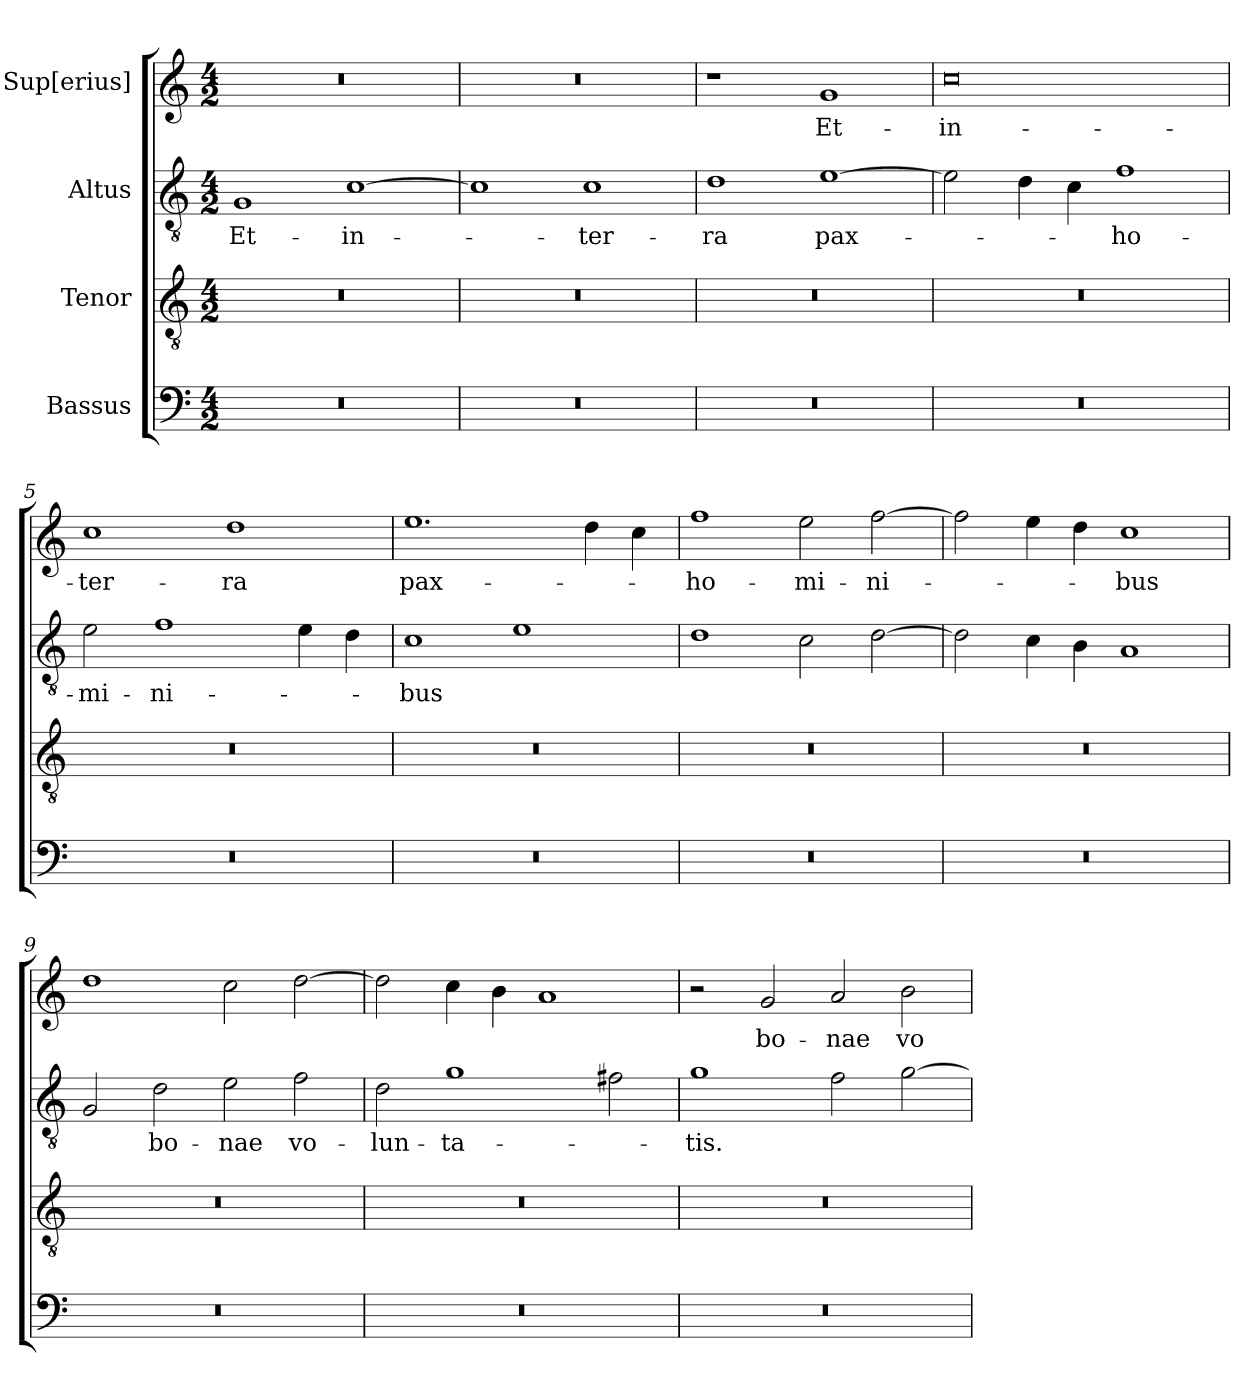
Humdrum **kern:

**kern	**kern	**kern	**text	**kern	**text
*part4	*part3	*part2	*part2	*part1	*part1
*staff4	*staff3	*staff2	*staff2	*staff1	*staff1
*I"Bassus	*I"Tenor	*I"Altus	*	*I"Sup[erius]	*
*clefF4	*clefGv2	*clefGv2	*	*clefG2	*
*k[]	*k[]	*k[]	*	*k[]	*
*M4/2	*M4/2	*M4/2	*	*M4/2	*
=1	=1	=1	=1	=1	=1
0r	0r	1G/	Et-	0r	.
.	.	[1c\	in-	.	.
=2	=2	=2	=2	=2	=2
0r	0r	1c\]	.	0r	.
.	.	1c\	ter-	.	.
=3	=3	=3	=3	=3	=3
0r	0r	1d\	-ra	1r	.
.	.	[1e\	pax-	1g/	Et-
=4	=4	=4	=4	=4	=4
0r	0r	2e\]	.	0cc\	in-
.	.	4d\	.	.	.
.	.	4c\	.	.	.
.	.	1f\	ho-	.	.
=5	=5	=5	=5	=5	=5
0r	0r	2e\	-mi-	1cc\	ter-
.	.	1f\	-ni-	.	.
.	.	.	.	1dd\	-ra
.	.	4e\	.	.	.
.	.	4d\	.	.	.
=6	=6	=6	=6	=6	=6
0r	0r	1c\	-bus	1.ee\	pax-
.	.	1e\	.	.	.
.	.	.	.	4dd\	.
.	.	.	.	4cc\	.
=7	=7	=7	=7	=7	=7
0r	0r	1d\	.	1ff\	ho-
.	.	2c\	.	2ee\	-mi-
.	.	[2d\	.	[2ff\	-ni-
=8	=8	=8	=8	=8	=8
0r	0r	2d\]	.	2ff\]	.
.	.	4c\	.	4ee\	.
.	.	4B\	.	4dd\	.
.	.	1A/	.	1cc\	-bus
=9	=9	=9	=9	=9	=9
0r	0r	2G/	.	1dd\	.
.	.	2d\	bo-	.	.
.	.	2e\	-nae	2cc\	.
.	.	2f\	vo-	[2dd\	.
=10	=10	=10	=10	=10	=10
0r	0r	2d\	-lun-	2dd\]	.
.	.	1g\	-ta-	4cc\	.
.	.	.	.	4b\	.
.	.	.	.	1a/	.
.	.	2f#X\	.	.	.
=11	=11	=11	=11	=11	=11
0r	0r	1g\	-tis.	2r	.
.	.	.	.	2g/	bo-
.	.	2f\	.	2a/	-nae
.	.	[2g\	.	2b\	vo-
=	=	=	=	=	=
*-	*-	*-	*-	*-	*-
